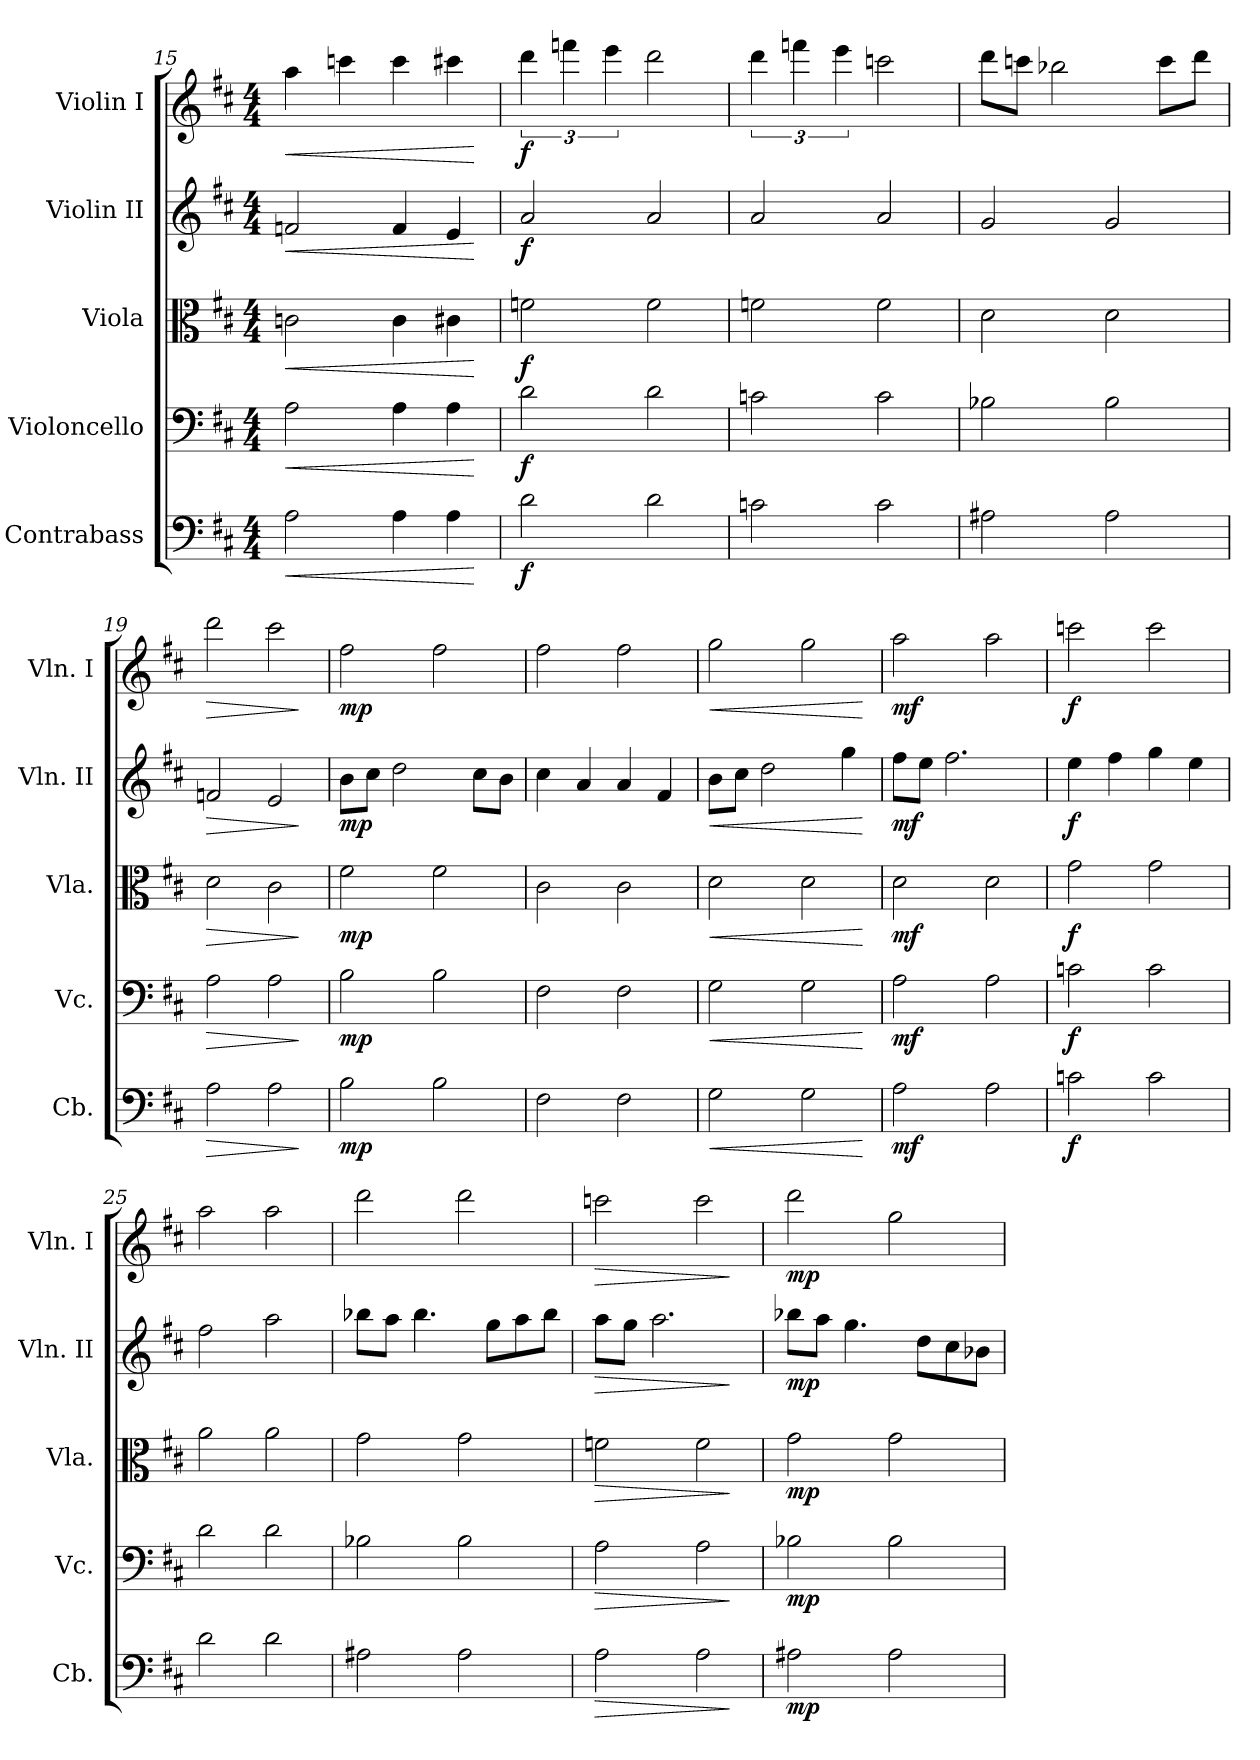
**kern	**dynam	**kern	**dynam	**kern	**dynam	**kern	**dynam	**kern	**dynam
*part5	*part5	*part4	*part4	*part3	*part3	*part2	*part2	*part1	*part1
*staff5	*staff5	*staff4	*staff4	*staff3	*staff3	*staff2	*staff2	*staff1	*staff1
*I"Contrabass	*	*I"Violoncello	*	*I"Viola	*	*I"Violin II	*	*I"Violin I	*
*I'Cb.	*	*I'Vc.	*	*I'Vla.	*	*I'Vln. II	*	*I'Vln. I	*
!!LO:PB:g=z
*clefF4	*	*clefF4	*	*clefC3	*	*clefG2	*	*clefG2	*
*ITrd7c12	*	*	*	*	*	*	*	*	*
*k[f#c#]	*	*k[f#c#]	*	*k[f#c#]	*	*k[f#c#]	*	*k[f#c#]	*
*M4/4	*	*M4/4	*	*M4/4	*	*M4/4	*	*M4/4	*
=15	=15	=15	=15	=15	=15	=15	=15	=15	=15
!	!LO:HP:b	!	!LO:HP:b	!	!LO:HP:b	!	!LO:HP:b	!	!LO:HP:b
2AA\	<	2A\	<	2cn\	<	2fn/	<	4aa\	<
.	.	.	.	.	.	.	.	4cccn\	.
4AA\	.	4A\	.	4c\	.	4f/	.	4ccc\	.
4AA\	.	4A\	.	4c#X\	.	4e/	.	4ccc#X\	.
.	[	.	[	.	[	.	[	.	[
=16	=16	=16	=16	=16	=16	=16	=16	=16	=16
!	!LO:DY:b	!	!LO:DY:b	!	!LO:DY:b	!	!LO:DY:b	!	!LO:DY:b
2D\	f	2d\	f	2fn\	f	2a/	f	6ddd\	f
.	.	.	.	.	.	.	.	6fffn\	.
.	.	.	.	.	.	.	.	6eee\	.
2D\	.	2d\	.	2f\	.	2a/	.	2ddd\	.
=17	=17	=17	=17	=17	=17	=17	=17	=17	=17
2Cn\	.	2cn\	.	2fn\	.	2a/	.	6ddd\	.
.	.	.	.	.	.	.	.	6fffn\	.
.	.	.	.	.	.	.	.	6eee\	.
2C\	.	2c\	.	2f\	.	2a/	.	2cccn\	.
=18	=18	=18	=18	=18	=18	=18	=18	=18	=18
2AA#X\	.	2B-X\	.	2d\	.	2g/	.	8ddd\L	.
.	.	.	.	.	.	.	.	8cccn\J	.
.	.	.	.	.	.	.	.	2bb-X\	.
2AA#\	.	2B-\	.	2d\	.	2g/	.	.	.
.	.	.	.	.	.	.	.	8ccc\L	.
.	.	.	.	.	.	.	.	8ddd\J	.
=19	=19	=19	=19	=19	=19	=19	=19	=19	=19
!	!LO:HP:b	!	!LO:HP:b	!	!LO:HP:b	!	!LO:HP:b	!	!LO:HP:b
2AA\	>	2A\	>	2d\	>	2fn/	>	2ddd\	>
2AA\	.	2A\	.	2c#\	.	2e/	.	2ccc#\	.
.	]	.	]	.	]	.	]	.	]
=20	=20	=20	=20	=20	=20	=20	=20	=20	=20
!	!LO:DY:b	!	!LO:DY:b	!	!LO:DY:b	!	!LO:DY:b	!	!LO:DY:b
2BB\	mp	2B\	mp	2f#\	mp	8b\L	mp	2ff#\	mp
.	.	.	.	.	.	8cc#\J	.	.	.
.	.	.	.	.	.	2dd\	.	.	.
2BB\	.	2B\	.	2f#\	.	.	.	2ff#\	.
.	.	.	.	.	.	8cc#\L	.	.	.
.	.	.	.	.	.	8b\J	.	.	.
=21	=21	=21	=21	=21	=21	=21	=21	=21	=21
2FF#\	.	2F#\	.	2c#\	.	4cc#\	.	2ff#\	.
.	.	.	.	.	.	4a/	.	.	.
2FF#\	.	2F#\	.	2c#\	.	4a/	.	2ff#\	.
.	.	.	.	.	.	4f#/	.	.	.
!!LO:LB:g=z
=22	=22	=22	=22	=22	=22	=22	=22	=22	=22
!	!LO:HP:b	!	!LO:HP:b	!	!LO:HP:b	!	!LO:HP:b	!	!LO:HP:b
2GG\	<	2G\	<	2d\	<	8b\L	<	2gg\	<
.	.	.	.	.	.	8cc#\J	.	.	.
.	.	.	.	.	.	2dd\	.	.	.
2GG\	.	2G\	.	2d\	.	.	.	2gg\	.
.	.	.	.	.	.	4gg\	.	.	.
.	[	.	[	.	[	.	[	.	[
=23	=23	=23	=23	=23	=23	=23	=23	=23	=23
!	!LO:DY:b	!	!LO:DY:b	!	!LO:DY:b	!	!LO:DY:b	!	!LO:DY:b
2AA\	mf	2A\	mf	2d\	mf	8ff#\L	mf	2aa\	mf
.	.	.	.	.	.	8ee\J	.	.	.
.	.	.	.	.	.	2.ff#\	.	.	.
2AA\	.	2A\	.	2d\	.	.	.	2aa\	.
=24	=24	=24	=24	=24	=24	=24	=24	=24	=24
!	!LO:DY:b	!	!LO:DY:b	!	!LO:DY:b	!	!LO:DY:b	!	!LO:DY:b
2Cn\	f	2cn\	f	2g\	f	4ee\	f	2cccn\	f
.	.	.	.	.	.	4ff#\	.	.	.
2C\	.	2c\	.	2g\	.	4gg\	.	2ccc\	.
.	.	.	.	.	.	4ee\	.	.	.
=25	=25	=25	=25	=25	=25	=25	=25	=25	=25
2D\	.	2d\	.	2a\	.	2ff#\	.	2aa\	.
2D\	.	2d\	.	2a\	.	2aa\	.	2aa\	.
=26	=26	=26	=26	=26	=26	=26	=26	=26	=26
2AA#X\	.	2B-X\	.	2g\	.	8bb-X\L	.	2ddd\	.
.	.	.	.	.	.	8aa\J	.	.	.
.	.	.	.	.	.	4.bb-\	.	.	.
2AA#\	.	2B-\	.	2g\	.	.	.	2ddd\	.
.	.	.	.	.	.	8gg\L	.	.	.
.	.	.	.	.	.	8aa\	.	.	.
.	.	.	.	.	.	8bb-\J	.	.	.
=27	=27	=27	=27	=27	=27	=27	=27	=27	=27
!	!LO:HP:b	!	!LO:HP:b	!	!LO:HP:b	!	!LO:HP:b	!	!LO:HP:b
2AA\	>	2A\	>	2fn\	>	8aa\L	>	2cccn\	>
.	.	.	.	.	.	8gg\J	.	.	.
.	.	.	.	.	.	2.aa\	.	.	.
2AA\	.	2A\	.	2f\	.	.	.	2ccc\	.
.	]	.	]	.	]	.	]	.	]
=28	=28	=28	=28	=28	=28	=28	=28	=28	=28
!	!LO:DY:b	!	!LO:DY:b	!	!LO:DY:b	!	!LO:DY:b	!	!LO:DY:b
2AA#X\	mp	2B-X\	mp	2g\	mp	8bb-X\L	mp	2ddd\	mp
.	.	.	.	.	.	8aa\J	.	.	.
.	.	.	.	.	.	4.gg\	.	.	.
2AA#\	.	2B-\	.	2g\	.	.	.	2gg\	.
.	.	.	.	.	.	8dd\L	.	.	.
.	.	.	.	.	.	8cc#\	.	.	.
.	.	.	.	.	.	8b-X\J	.	.	.
=	=	=	=	=	=	=	=	=	=
*-	*-	*-	*-	*-	*-	*-	*-	*-	*-
